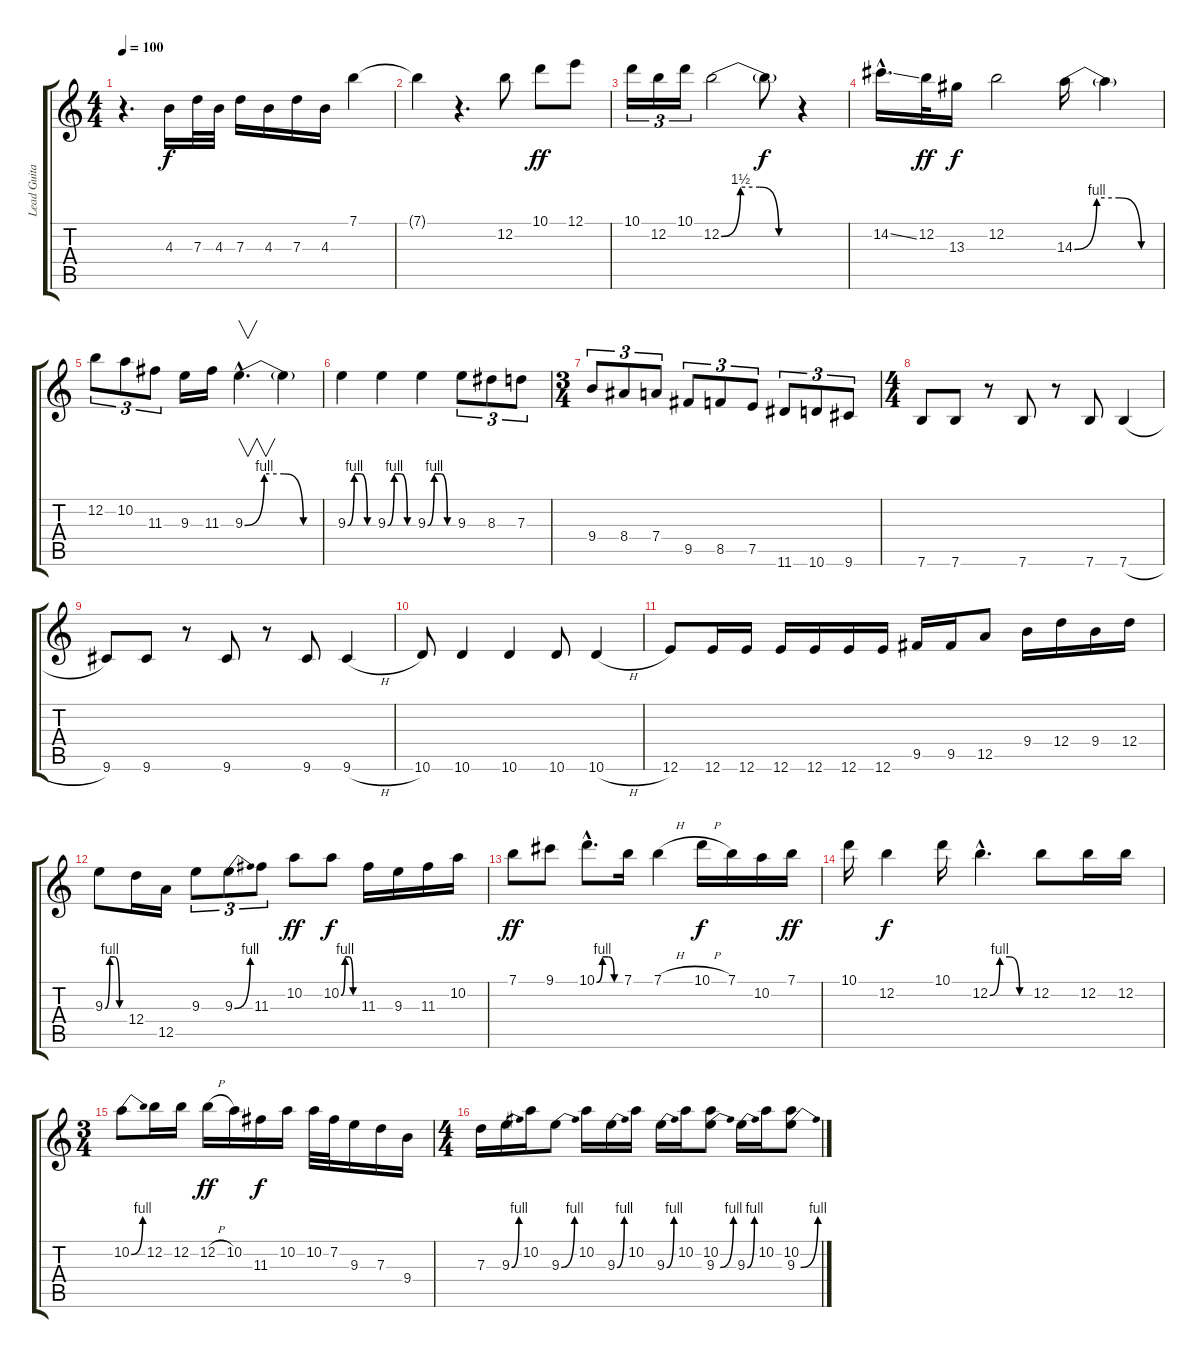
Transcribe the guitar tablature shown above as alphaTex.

\track ("Lead Guitar" "Lead Guita") {instrument electricguitarclean}
\staff {score tabs}
\tuning (E4 B3 G3 D3 A2 E2) {hide}
\ts (4 4)
\tempo 100
\clef g2
\ks c
r.4{d dy f} 4.3.16 7.3.32 4.3.32 7.3.16 4.3.16 7.3.16 4.3.16 7.1.4 |
7.1{t}.4 r.4{d} 12.2.8 10.1.8{dy ff} 12.1.8 |
10.1.16{tu (3 2)} 12.2.16{tu (3 2)} 10.1.16{tu (3 2)} 12.2{be (custom 0 0 15 6 30 6 45 0 60 0)}.2 12.2{t}.8{dy f} r.4 |
14.2{ss hac}.16{d} 12.2.32{dy ff} 13.3.16{dy f} 12.2.2 14.3{be (custom 0 0 15 4 30 4 45 0 60 0)}.16 14.3{t}.4 |
12.2.8{tu (3 2)} 10.2.8{tu (3 2)} 11.3.8{tu (3 2)} 9.3.16 11.3.16 9.3{be (custom 0 0 15 4 30 4 45 0 60 0) hac}.4{v d} 9.3{t}.4 |
9.3{be (custom 0 0 15 4 30 4 45 0 60 0)}.4 9.3{be (custom 0 0 15 4 30 4 45 0 60 0)}.4 9.3{be (custom 0 0 15 4 30 4 45 0 60 0)}.4 9.3.8{tu (3 2)} 8.3.8{tu (3 2)} 7.3.8{tu (3 2)} |
\ts (3 4)
9.4.8{tu (3 2)} 8.4.8{tu (3 2)} 7.4.8{tu (3 2)} 9.5.8{tu (3 2)} 8.5.8{tu (3 2)} 7.5.8{tu (3 2)} 11.6.8{tu (3 2)} 10.6.8{tu (3 2)} 9.6.8{tu (3 2)} |
\ts (4 4)
7.6.8{instrument overdrivenguitar} 7.6.8 r.8 7.6.8 r.8 7.6.8 7.6{h}.4 |
9.6.8 9.6.8 r.8 9.6.8 r.8 9.6.8 9.6{h}.4 |
10.6.8 10.6.4 10.6.4 10.6.8 10.6{h}.4 |
12.6.8 12.6.16 12.6.16 12.6.16 12.6.16 12.6.16 12.6.16 9.5.16 9.5.16 12.5.8 9.4.16 12.4.16 9.4.16 12.4.16 |
9.3{be (custom 0 0 15 4 30 4 45 0 60 0)}.8 12.4.16 12.5.16 9.3.8{tu (3 2)} 9.3{be (bend 0 0 60 4)}.8{tu (3 2)} 11.3.8{tu (3 2)} 10.2.8{dy ff} 10.2{be (custom 0 0 15 4 30 4 45 0 60 0)}.8{dy f} 11.3.16 9.3.16 11.3.16 10.2.16 |
7.1.8{dy ff} 9.1.8 10.1{be (custom 0 0 15 4 30 4 45 0 60 0) hac}.8{d} 7.1.16 7.1{h}.4 10.1{h}.16{dy f} 7.1.16 10.2.16 7.1.16{dy ff} |
10.1.16 12.2.4{dy f} 10.1.16 12.2{be (custom 0 0 15 4 30 4 45 0 60 0) hac}.4{d} 12.2.8 12.2.16 12.2.16 |
\ts (3 4)
10.2{be (bend 0 0 60 4)}.8 12.2.16 12.2.16 12.2{h}.16{dy ff} 10.2.16 11.3.16{dy f} 10.2.16 10.2.32 7.2.32 9.3.16 7.3.16 9.4.16 |
\ts (4 4)
7.3.16 9.3{be (bend 0 0 60 4)}.16 10.2.16 9.3{be (bend 0 0 60 4)}.8 10.2.16 9.3{be (bend 0 0 60 4)}.16 10.2.16 9.3{be (bend 0 0 60 4)}.16 10.2.16 (10.2 9.3{be (bend 0 0 60 4)}).8 9.3{be (bend 0 0 60 4)}.16 10.2.16 (10.2 9.3{be (bend 0 0 60 4)}).8
